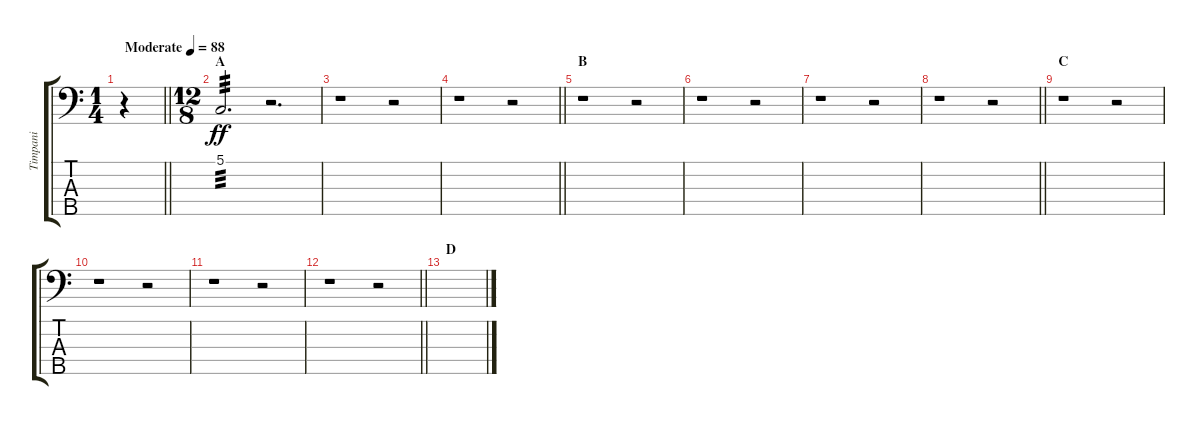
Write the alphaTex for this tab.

\track ("Timpani" "Timpani") {instrument timpani}
\staff {score tabs}
\tuning (G2 D2 A1 E1 B0) {hide}
\ts (1 4)
\tempo (88 "Moderate")
\clef f4
\barLineRight lightlight
\ks c
r.4{dy ff volume 0 instrument timpani} |
\ts (12 8)
\section ("" "A")
5.1.2{d tp 3 volume 14} r.2{d} |
r.1 r.2 |
\barLineRight lightlight
r.1 r.2 |
\section ("" "B")
r.1 r.2 |
r.1 r.2 |
r.1 r.2 |
\barLineRight lightlight
r.1 r.2 |
\section ("" "C")
r.1 r.2 |
r.1 r.2 |
r.1 r.2 |
\barLineRight lightlight
r.1 r.2 |
\section ("" "D")
